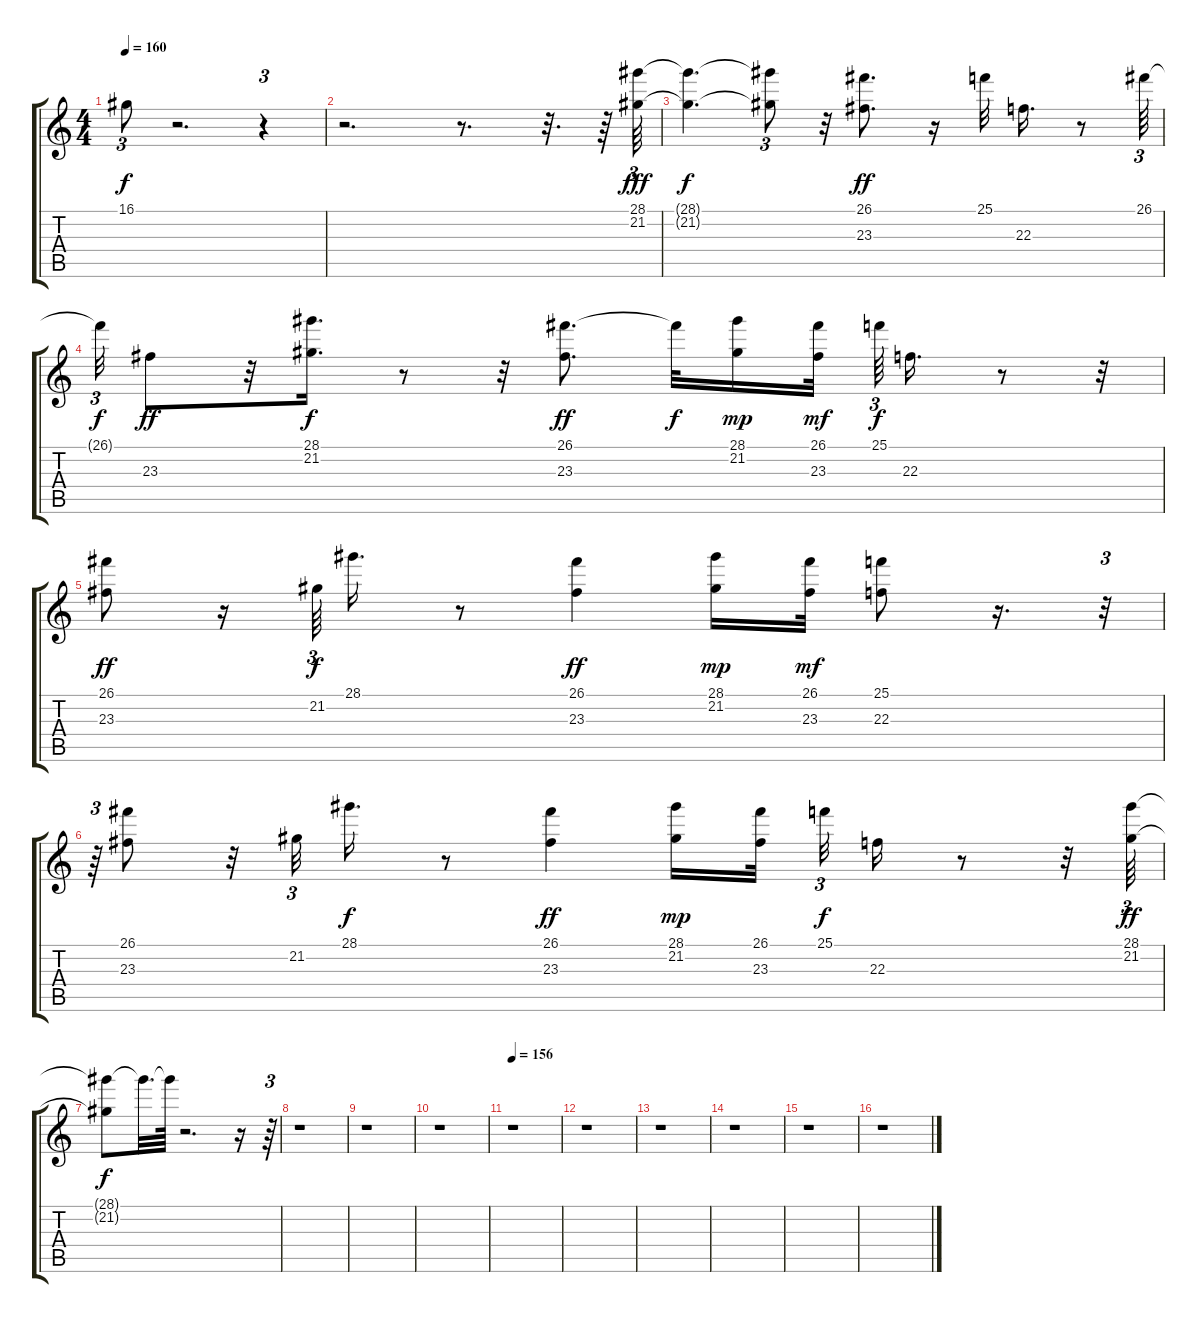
\track "" {instrument brasssection}
\staff {score tabs}
\tuning (E4 B3 G3 D3 A2 E2) {hide}
\ts (4 4)
\tempo 160
\clef g2
\ks c
16.1{t}.8{tu (3 2) dy f} r.2{d} r.4{tu (3 2)} |
r.2{d} r.8{d} r.32{d} r.64 (28.1 21.2).64{tu (3 2) dy fff} |
(28.1{t} 21.2{t}).4{d dy f} (28.1{t} 21.2{t}).8{tu (3 2)} r.32 (26.1 23.3).8{d dy ff} r.16 25.1.32 22.3.16{d} r.8 26.1.64{tu (3 2)} |
26.1{t}.32{tu (3 2) dy f} 23.3.8{dy ff} r.32 (28.1 21.2).16{d dy f} r.8 r.32 (26.1 23.3).8{d dy ff} 26.1{t}.32{dy f} (28.1 21.2).16{dy mp} (26.1 23.3).32{dy mf} 25.1.64{tu (3 2) dy f} 22.3.16{d} r.8 r.32 |
(26.1 23.3).8{dy ff} r.16 21.2.64{tu (3 2) dy f} 28.1.16{d} r.8 (26.1 23.3).4{dy ff} (28.1 21.2).16{dy mp} (26.1 23.3).32{dy mf} (25.1 22.3).8 r.16{d} r.32{tu (3 2)} |
r.64{tu (3 2)} (26.1 23.3).8 r.32 21.2.32{tu (3 2)} 28.1.16{d dy f} r.8 (26.1 23.3).4{dy ff} (28.1 21.2).16{dy mp} (26.1 23.3).32 25.1.32{tu (3 2) dy f} 22.3.16 r.8 r.32 (28.1 21.2).64{tu (3 2) dy ff} |
(28.1{t} 21.2{t}).8{dy f} 28.1{t}.32{d} 28.1{t}.64 r.2{d} r.16 r.64{tu (3 2)} |
r.1 |
r.1 |
r.1 |
\tempo 156
r.1 |
r.1 |
r.1 |
r.1 |
r.1 |
r.1
